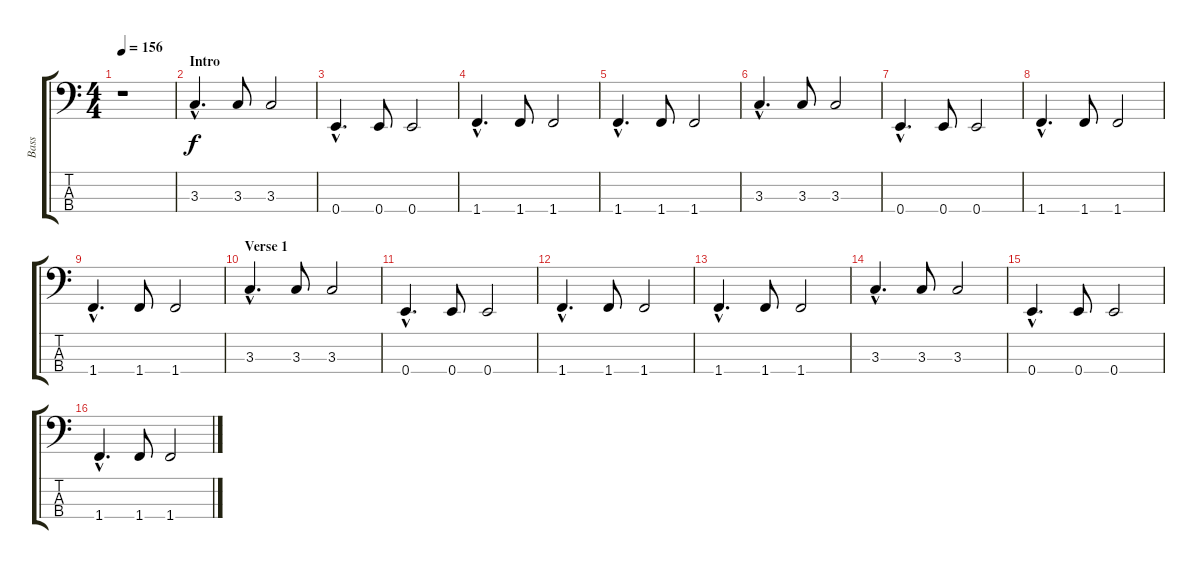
\track ("Bass" "Bass") {instrument electricbassfinger}
\staff {score tabs}
\tuning (G2 D2 A1 E1) {hide}
\ts (4 4)
\tempo 156
\clef f4
\ks c
r.1{dy f instrument electricbassfinger} |
\section ("" "Intro")
3.3{hac}.4{d} 3.3.8 3.3.2 |
0.4{hac}.4{d} 0.4.8 0.4.2 |
1.4{hac}.4{d} 1.4.8 1.4.2 |
1.4{hac}.4{d} 1.4.8 1.4.2 |
3.3{hac}.4{d} 3.3.8 3.3.2 |
0.4{hac}.4{d} 0.4.8 0.4.2 |
1.4{hac}.4{d} 1.4.8 1.4.2 |
1.4{hac}.4{d} 1.4.8 1.4.2 |
\section ("" "Verse 1")
3.3{hac}.4{d} 3.3.8 3.3.2 |
0.4{hac}.4{d} 0.4.8 0.4.2 |
1.4{hac}.4{d} 1.4.8 1.4.2 |
1.4{hac}.4{d} 1.4.8 1.4.2 |
3.3{hac}.4{d} 3.3.8 3.3.2 |
0.4{hac}.4{d} 0.4.8 0.4.2 |
1.4{hac}.4{d} 1.4.8 1.4.2
